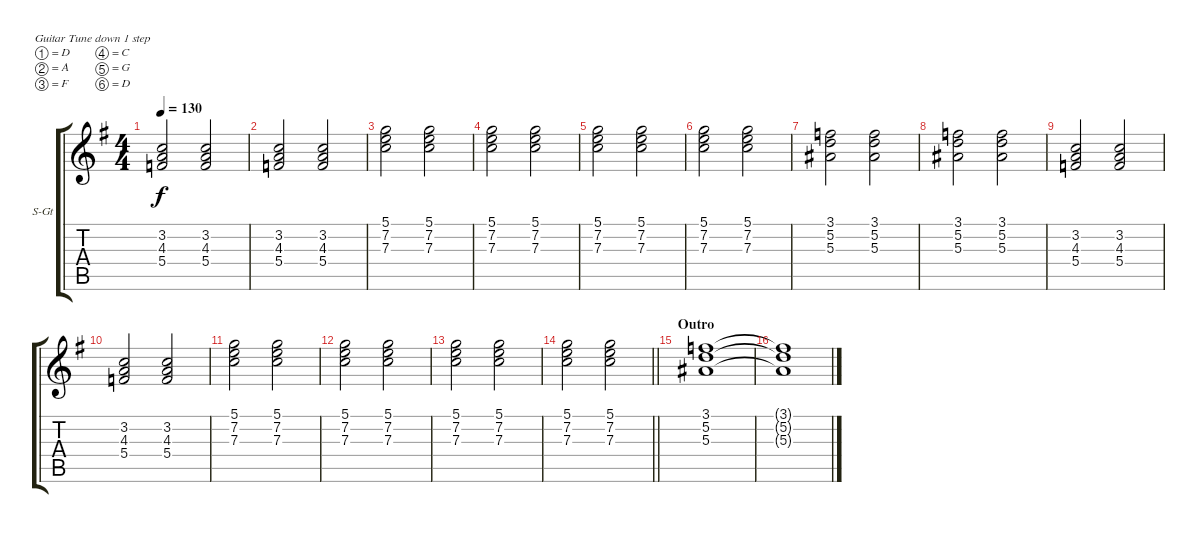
\bracketExtendMode groupsimilarinstruments
\firstSystemTrackNameOrientation horizontal
\otherSystemsTrackNameOrientation horizontal
\track ("Piano Right Hand" "S-Gt") {instrument acousticgrandpiano}
\staff {score tabs}
\tuning (D4 A3 F3 C3 G2 D2)
\displaytranspose 12
\ts (4 4)
\tempo 130
\clef g2
\ks eminor
(3.2 4.3 5.4).2{dy f} (3.2 4.3 5.4).2 |
(3.2 4.3 5.4).2 (3.2 4.3 5.4).2 |
(5.1 7.2 7.3).2 (5.1 7.2 7.3).2 |
(5.1 7.2 7.3).2 (5.1 7.2 7.3).2 |
(5.1 7.2 7.3).2 (5.1 7.2 7.3).2 |
(5.1 7.2 7.3).2 (5.1 7.2 7.3).2 |
(3.1 5.2 5.3).2 (3.1 5.2 5.3).2 |
(3.1 5.2 5.3).2 (3.1 5.2 5.3).2 |
(3.2 4.3 5.4).2 (3.2 4.3 5.4).2 |
(3.2 4.3 5.4).2 (3.2 4.3 5.4).2 |
(5.1 7.2 7.3).2 (5.1 7.2 7.3).2 |
(5.1 7.2 7.3).2 (5.1 7.2 7.3).2 |
(5.1 7.2 7.3).2 (5.1 7.2 7.3).2 |
\barLineRight lightlight
(5.1 7.2 7.3).2 (5.1 7.2 7.3).2 |
\section ("" "Outro")
(3.1 5.2 5.3).1 |
(3.1{t} 5.2{t} 5.3{t}).1
